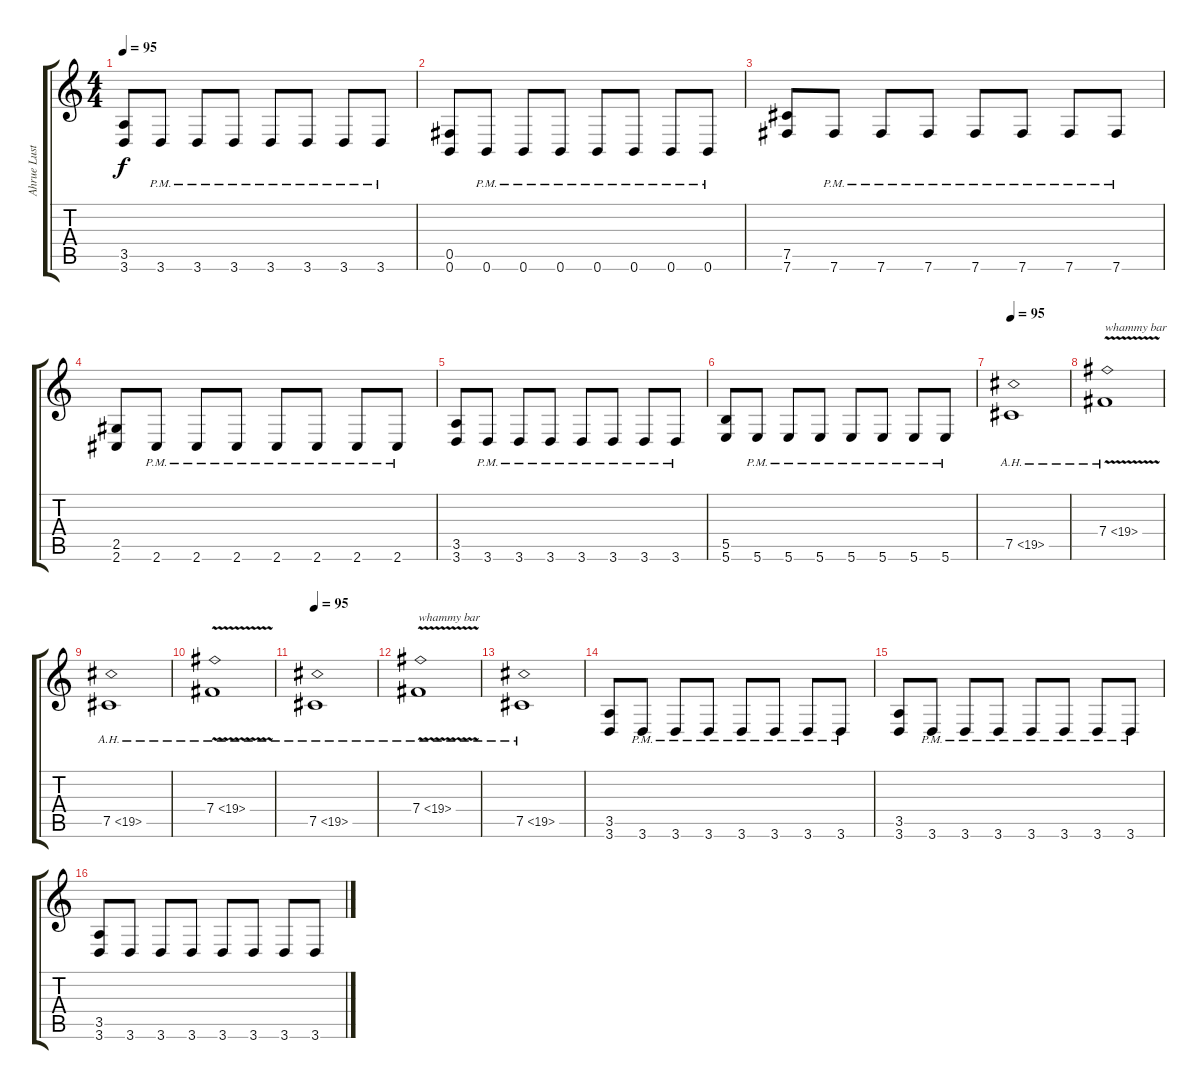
\track ("Ahrue Luster" "Ahrue Lust") {instrument distortionguitar}
\staff {score tabs}
\tuning (Db4 Ab3 E3 B2 Gb2 B1) {hide}
\ts (4 4)
\tempo 95
\clef g2
\ks c
(3.5 3.6).8{dy f} 3.6{pm}.8 3.6{pm}.8 3.6{pm}.8 3.6{pm}.8 3.6{pm}.8 3.6{pm}.8 3.6{pm}.8 |
(0.5 0.6).8 0.6{pm}.8 0.6{pm}.8 0.6{pm}.8 0.6{pm}.8 0.6{pm}.8 0.6{pm}.8 0.6{pm}.8 |
(7.5 7.6).8 7.6{pm}.8 7.6{pm}.8 7.6{pm}.8 7.6{pm}.8 7.6{pm}.8 7.6{pm}.8 7.6{pm}.8 |
(2.5 2.6).8 2.6{pm}.8 2.6{pm}.8 2.6{pm}.8 2.6{pm}.8 2.6{pm}.8 2.6{pm}.8 2.6{pm}.8 |
(3.5 3.6).8 3.6{pm}.8 3.6{pm}.8 3.6{pm}.8 3.6{pm}.8 3.6{pm}.8 3.6{pm}.8 3.6{pm}.8 |
(5.5 5.6).8 5.6{pm}.8 5.6{pm}.8 5.6{pm}.8 5.6{pm}.8 5.6{pm}.8 5.6{pm}.8 5.6{pm}.8 |
\tempo 95
7.5{ah 12}.1 |
7.4{ah 12 v}.1{txt "whammy bar"} |
7.5{ah 12}.1 |
7.4{ah 12 v}.1 |
\tempo 95
7.5{ah 12}.1 |
7.4{ah 12 v}.1{txt "whammy bar"} |
7.5{ah 12}.1 |
(3.5 3.6).8 3.6{pm}.8 3.6{pm}.8 3.6{pm}.8 3.6{pm}.8 3.6{pm}.8 3.6{pm}.8 3.6{pm}.8 |
(3.5 3.6).8 3.6{pm}.8 3.6{pm}.8 3.6{pm}.8 3.6{pm}.8 3.6{pm}.8 3.6{pm}.8 3.6{pm}.8 |
(3.5 3.6).8 3.6.8 3.6.8 3.6.8 3.6.8 3.6.8 3.6.8 3.6.8
